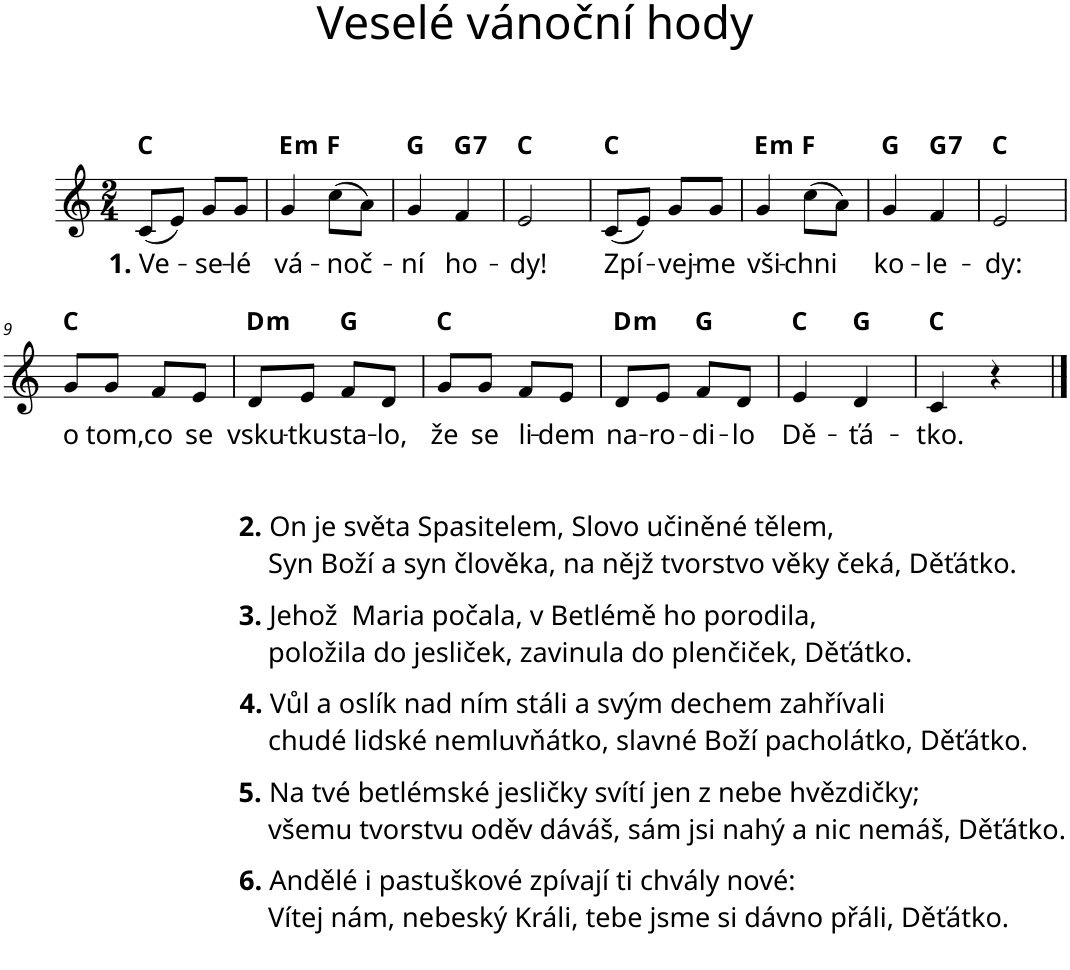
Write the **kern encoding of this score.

**kern	**text	**harte
*part1	*part1	*part1
*staff1	*staff1	*
*I"Piano	*	*
*I'Pno.	*	*
*clefG2	*	*
*k[]	*	*
*M2/4	*	*
=1	=1	=1
!	!LO:LY:b	!
(8c/L	1. Ve	C:maj
8e/J)	.	.
!	!LO:LY:b	!
8g/L	-se-	.
!	!LO:LY:b	!
8g/J	-lé	.
=2	=2	=2
!	!LO:LY:b	!LO:H:kt=m
4g/	vá-	E:min
!	!LO:LY:b	!
(8cc\L	-noč-	F:maj
8a\J)	.	.
=3	=3	=3
!	!LO:LY:b	!
4g/	-ní	G:maj
!	!LO:LY:b	!LO:H:kt=7
4f/	ho-	G:7
=4	=4	=4
!	!LO:LY:b	!
2e/	-dy!	C:maj
=5	=5	=5
!	!LO:LY:b	!
(8c/L	Zpí-	C:maj
8e/J)	.	.
!	!LO:LY:b	!
8g/L	-vej-	.
!	!LO:LY:b	!
8g/J	-me	.
=6	=6	=6
!	!LO:LY:b	!LO:H:kt=m
4g/	vši-	E:min
!	!LO:LY:b	!
(8cc\L	-chni	F:maj
8a\J)	.	.
=7	=7	=7
!	!LO:LY:b	!
4g/	ko-	G:maj
!	!LO:LY:b	!LO:H:kt=7
4f/	-le-	G:7
=8	=8	=8
!	!LO:LY:b	!
2e/	-dy:	C:maj
!!LO:LB:g=z
=9	=9	=9
!	!LO:LY:b	!
8g/L	o	C:maj
!	!LO:LY:b	!
8g/J	tom,	.
!	!LO:LY:b	!
8f/L	co	.
!	!LO:LY:b	!
8e/J	se	.
=10	=10	=10
!	!LO:LY:b	!LO:H:kt=m
8d/L	vsku-	D:min
!	!LO:LY:b	!
8e/J	-tku	.
!	!LO:LY:b	!
8f/L	sta-	G:maj
!	!LO:LY:b	!
8d/J	-lo,	.
=11	=11	=11
!	!LO:LY:b	!
8g/L	že	C:maj
!	!LO:LY:b	!
8g/J	se	.
!	!LO:LY:b	!
8f/L	li-	.
!	!LO:LY:b	!
8e/J	-dem	.
=12	=12	=12
!	!LO:LY:b	!LO:H:kt=m
8d/L	na-	D:min
!	!LO:LY:b	!
8e/J	-ro-	.
!	!LO:LY:b	!
8f/L	-di-	G:maj
!	!LO:LY:b	!
8d/J	-lo	.
=13	=13	=13
!	!LO:LY:b	!
4e/	Dě-	C:maj
!	!LO:LY:b	!
4d/	-ťá-	G:maj
=14	=14	=14
!	!LO:LY:b	!
4c/	-tko.	C:maj
4r	.	.
==	==	==
*-	*-	*-
